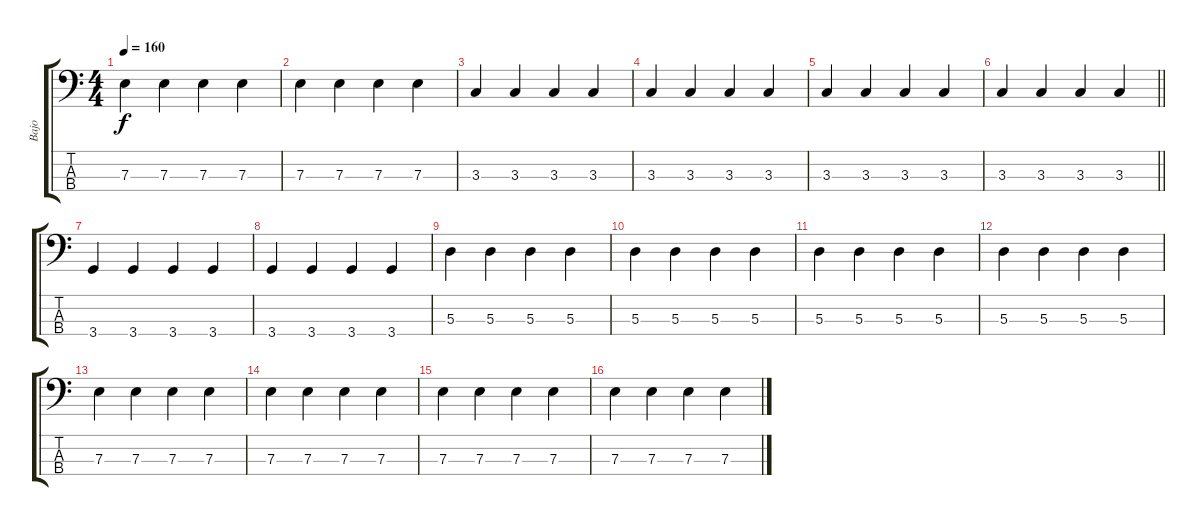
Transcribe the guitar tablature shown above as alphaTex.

\track ("Bajo" "Bajo") {instrument electricbassfinger}
\staff {score tabs}
\tuning (G2 D2 A1 E1) {hide}
\ts (4 4)
\tempo 160
\clef f4
\ks c
7.3.4{dy f} 7.3.4 7.3.4 7.3.4 |
7.3.4 7.3.4 7.3.4 7.3.4 |
3.3.4 3.3.4 3.3.4 3.3.4 |
3.3.4 3.3.4 3.3.4 3.3.4 |
3.3.4 3.3.4 3.3.4 3.3.4 |
\barLineRight lightlight
3.3.4 3.3.4 3.3.4 3.3.4 |
3.4.4 3.4.4 3.4.4 3.4.4 |
3.4.4 3.4.4 3.4.4 3.4.4 |
5.3.4 5.3.4 5.3.4 5.3.4 |
5.3.4 5.3.4 5.3.4 5.3.4 |
5.3.4 5.3.4 5.3.4 5.3.4 |
5.3.4 5.3.4 5.3.4 5.3.4 |
7.3.4 7.3.4 7.3.4 7.3.4 |
7.3.4 7.3.4 7.3.4 7.3.4 |
7.3.4 7.3.4 7.3.4 7.3.4 |
7.3.4 7.3.4 7.3.4 7.3.4
